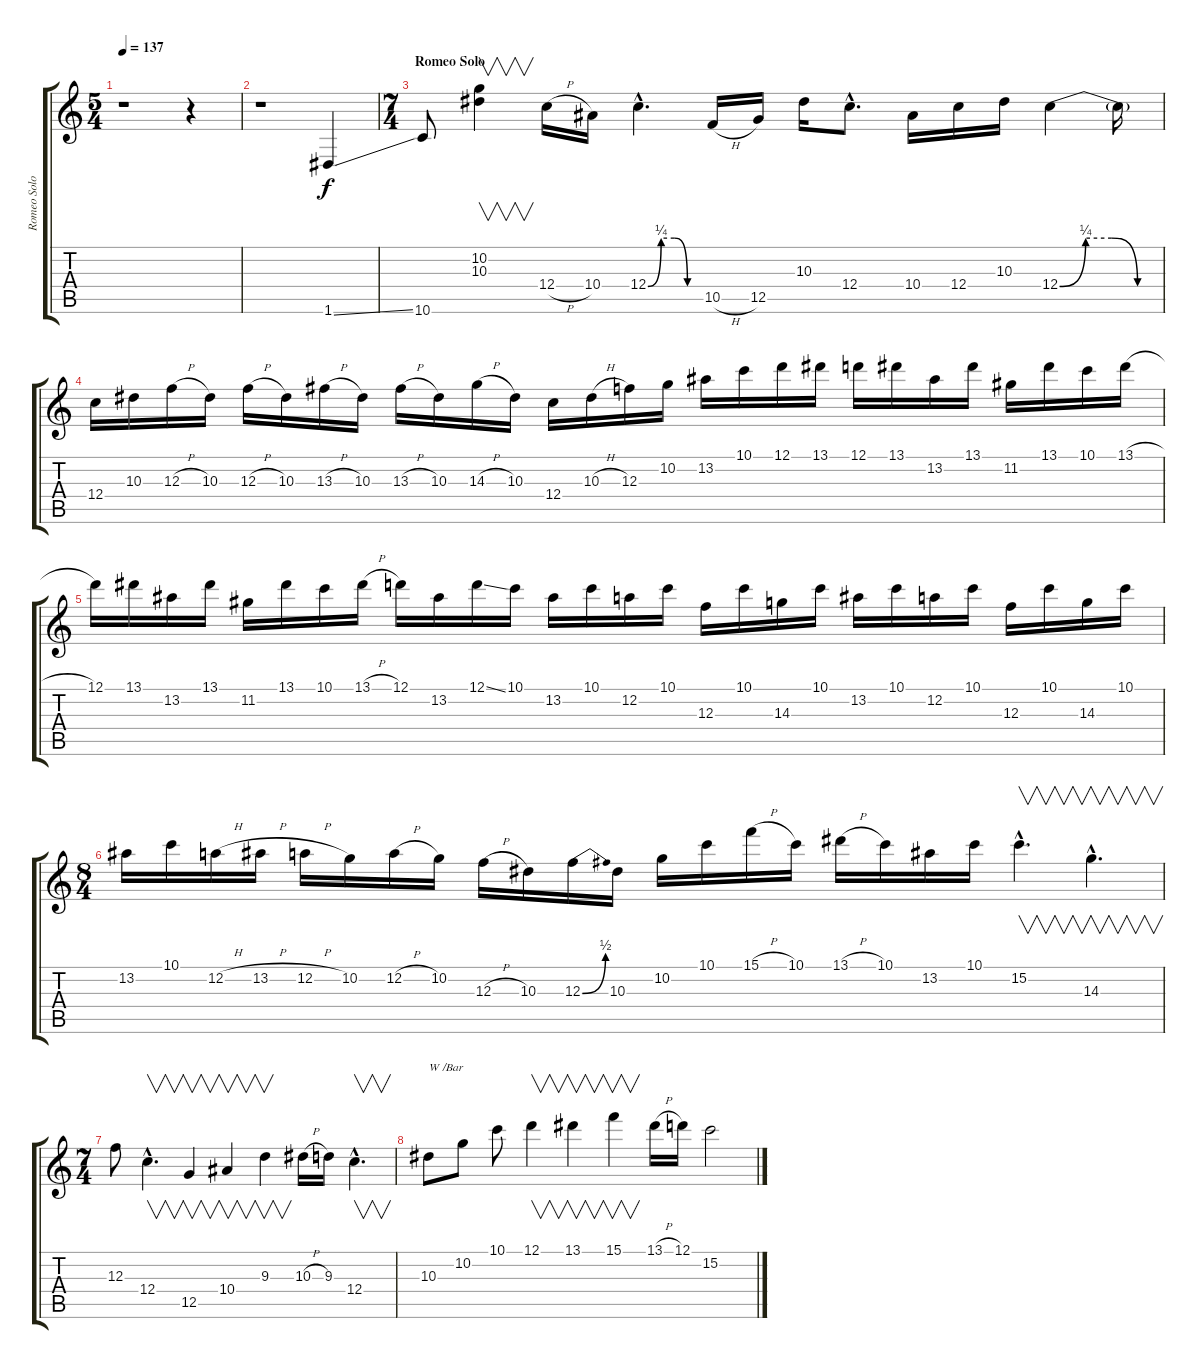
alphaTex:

\track ("Romeo Solo" "Romeo Solo") {instrument overdrivenguitar}
\staff {score tabs}
\tuning (D4 A3 F3 C3 G2 D2) {hide}
\ts (5 4)
\tempo 137
\clef g2
\ks c
r.1{dy f} r.4 |
r.1 1.6{ss}.4 |
\ts (7 4)
\section ("" "Romeo Solo")
10.6.8 (10.2 10.3).4{v} 12.4{h}.16 10.4.16 12.4{be (custom 0 0 15 1 30 1 45 0 60 0) hac}.4{d} 10.5{h}.16 12.5.16 10.3.16 12.4{hac}.8{d} 10.4.16 12.4.16 10.3.16 12.4{be (custom 0 0 15 1 30 1 45 0 60 0)}.4 12.4{t}.16 |
12.4.16 10.3.16 12.3{h}.16 10.3.16 12.3{h}.16 10.3.16 13.3{h}.16 10.3.16 13.3{h}.16 10.3.16 14.3{h}.16 10.3.16 12.4.16 10.3{h}.16 12.3.16 10.2.16 13.2.16 10.1.16 12.1.16 13.1.16 12.1.16 13.1.16 13.2.16 13.1.16 11.2.16 13.1.16 10.1.16 13.1{h}.16 |
12.1.16 13.1.16 13.2.16 13.1.16 11.2.16 13.1.16 10.1.16 13.1{h}.16 12.1.16 13.2.16 12.1{ss}.16 10.1.16 13.2.16 10.1.16 12.2.16 10.1.16 12.3.16 10.1.16 14.3.16 10.1.16 13.2.16 10.1.16 12.2.16 10.1.16 12.3.16 10.1.16 14.3.16 10.1.16 |
\ts (8 4)
13.2.16 10.1.16 12.2{h}.16 13.2{h}.16 12.2{h}.16 10.2.16 12.2{h}.16 10.2.16 12.3{h}.16 10.3.16 12.3{be (bend 0 0 60 2)}.16 10.3.16 10.2.16 10.1.16 15.1{h}.16 10.1.16 13.1{h}.16 10.1.16 13.2.16 10.1.16 15.2{hac}.4{v d} 14.3{hac}.4{v d} |
\ts (7 4)
12.3.8 12.4{hac}.4{v d} 12.5.4{v} 10.4.4{v} 9.3.4{v} 10.3{h}.16 9.3.16 12.4{hac}.4{v d} |
10.3.8{txt "W /Bar"} 10.2.8 10.1.8 12.1.4{v} 13.1.4{v} 15.1.4{v} 13.1{h}.16 12.1.16 15.2.2
